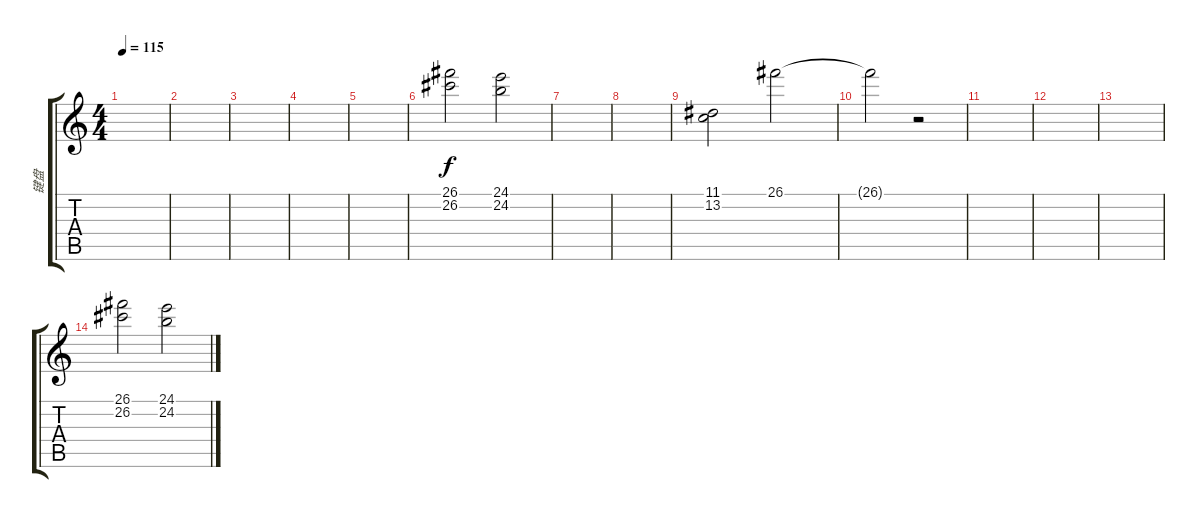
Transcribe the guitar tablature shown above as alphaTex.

\track ("键盘" "键盘") {instrument stringensemble1}
\staff {score tabs}
\tuning (E4 B3 G3 D3 A2 E2) {hide}
\ts (4 4)
\tempo 115
\clef g2
\ks c
|
|
|
|
|
(26.1 26.2).2 (24.1 24.2).2 |
|
|
(11.1 13.2).2 26.1.2 |
26.1{t}.2 r.2 |
|
|
|
(26.1 26.2).2 (24.1 24.2).2
